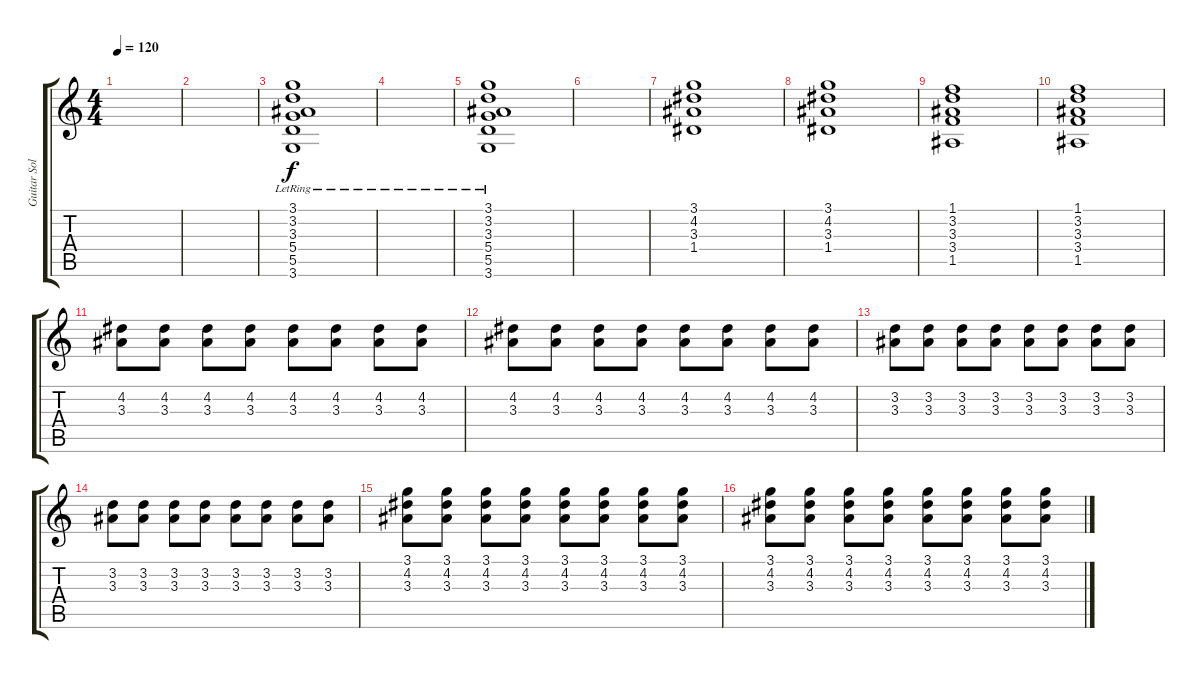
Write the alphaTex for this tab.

\track ("Guitar Solo [Tom]" "Guitar Sol") {instrument overdrivenguitar}
\staff {score tabs}
\tuning (E4 B3 G3 D3 A2 E2) {hide}
\ts (4 4)
\tempo 120
\clef g2
\ks c
|
|
(3.1{lr} 3.2{lr} 3.3{lr} 5.4{lr} 5.5{lr} 3.6{lr}).1 |
|
(3.1{lr} 3.2{lr} 3.3{lr} 5.4{lr} 5.5{lr} 3.6{lr}).1 |
|
(3.1 4.2 3.3 1.4).1 |
(3.1 4.2 3.3 1.4).1 |
(1.1 3.2 3.3 3.4 1.5).1 |
(1.1 3.2 3.3 3.4 1.5).1 |
(4.2 3.3).8 (4.2 3.3).8 (4.2 3.3).8 (4.2 3.3).8 (4.2 3.3).8 (4.2 3.3).8 (4.2 3.3).8 (4.2 3.3).8 |
(4.2 3.3).8 (4.2 3.3).8 (4.2 3.3).8 (4.2 3.3).8 (4.2 3.3).8 (4.2 3.3).8 (4.2 3.3).8 (4.2 3.3).8 |
(3.2 3.3).8 (3.2 3.3).8 (3.2 3.3).8 (3.2 3.3).8 (3.2 3.3).8 (3.2 3.3).8 (3.2 3.3).8 (3.2 3.3).8 |
(3.2 3.3).8 (3.2 3.3).8 (3.2 3.3).8 (3.2 3.3).8 (3.2 3.3).8 (3.2 3.3).8 (3.2 3.3).8 (3.2 3.3).8 |
(3.1 4.2 3.3).8 (3.1 4.2 3.3).8 (3.1 4.2 3.3).8 (3.1 4.2 3.3).8 (3.1 4.2 3.3).8 (3.1 4.2 3.3).8 (3.1 4.2 3.3).8 (3.1 4.2 3.3).8 |
(3.1 4.2 3.3).8 (3.1 4.2 3.3).8 (3.1 4.2 3.3).8 (3.1 4.2 3.3).8 (3.1 4.2 3.3).8 (3.1 4.2 3.3).8 (3.1 4.2 3.3).8 (3.1 4.2 3.3).8
